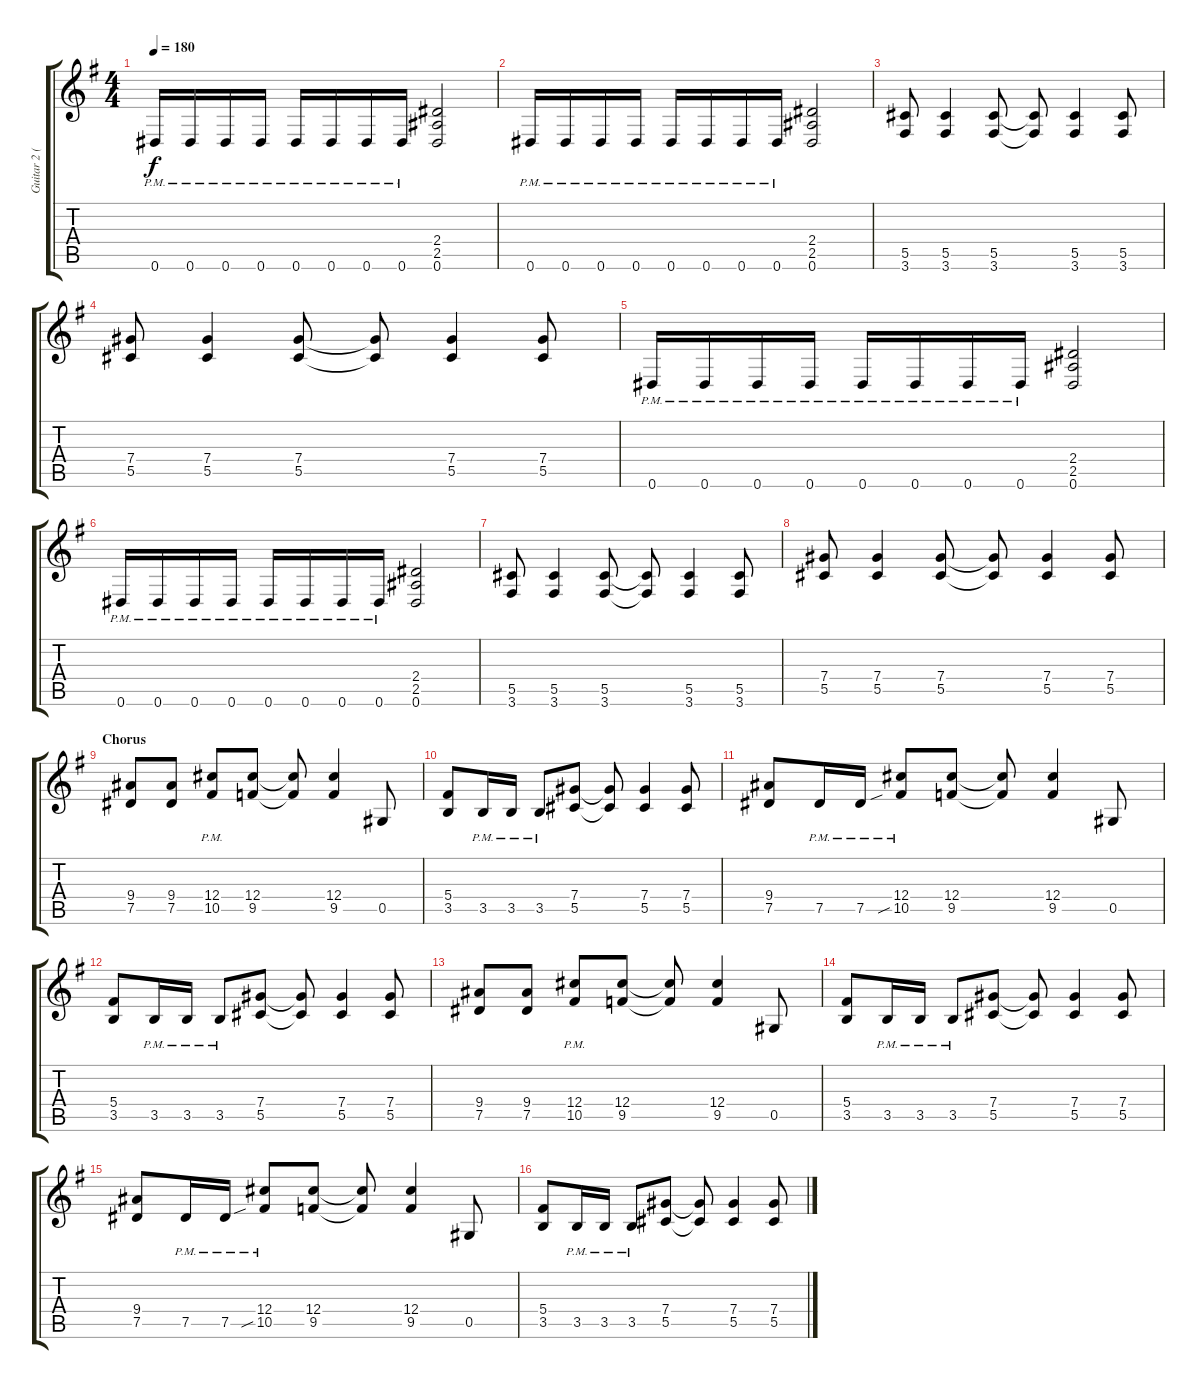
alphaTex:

\track ("Guitar 2 (Dave)" "Guitar 2 (") {instrument distortionguitar}
\staff {score tabs}
\tuning (Eb4 Bb3 Gb3 Db3 Ab2 Eb2) {hide}
\ts (4 4)
\tempo 180
\clef g2
\ks g
0.6{pm}.16{dy f} 0.6{pm}.16 0.6{pm}.16 0.6{pm}.16 0.6{pm}.16 0.6{pm}.16 0.6{pm}.16 0.6{pm}.16 (2.4 2.5 0.6).2 |
0.6{pm}.16 0.6{pm}.16 0.6{pm}.16 0.6{pm}.16 0.6{pm}.16 0.6{pm}.16 0.6{pm}.16 0.6{pm}.16 (2.4 2.5 0.6).2 |
(5.5 3.6).8 (5.5 3.6).4 (5.5 3.6).8 (5.5{t} 3.6{t}).8 (5.5 3.6).4 (5.5 3.6).8 |
(7.4 5.5).8 (7.4 5.5).4 (7.4 5.5).8 (7.4{t} 5.5{t}).8 (7.4 5.5).4 (7.4 5.5).8 |
0.6{pm}.16 0.6{pm}.16 0.6{pm}.16 0.6{pm}.16 0.6{pm}.16 0.6{pm}.16 0.6{pm}.16 0.6{pm}.16 (2.4 2.5 0.6).2 |
0.6{pm}.16 0.6{pm}.16 0.6{pm}.16 0.6{pm}.16 0.6{pm}.16 0.6{pm}.16 0.6{pm}.16 0.6{pm}.16 (2.4 2.5 0.6).2 |
(5.5 3.6).8 (5.5 3.6).4 (5.5 3.6).8 (5.5{t} 3.6{t}).8 (5.5 3.6).4 (5.5 3.6).8 |
(7.4 5.5).8 (7.4 5.5).4 (7.4 5.5).8 (7.4{t} 5.5{t}).8 (7.4 5.5).4 (7.4 5.5).8 |
\section ("" "Chorus")
(9.4 7.5).8 (9.4 7.5).8 (12.4{pm} 10.5{pm}).8 (12.4 9.5).8 (12.4{t} 9.5{t}).8 (12.4 9.5).4 0.5.8 |
(5.4 3.5).8 3.5{pm}.16 3.5{pm}.16 3.5{pm}.8 (7.4 5.5).8 (7.4{t} 5.5{t}).8 (7.4 5.5).4 (7.4 5.5).8 |
(9.4 7.5).8 7.5{pm}.16 7.5{pm}.16 (12.4{pm} 10.5{sib pm}).8 (12.4 9.5).8 (12.4{t} 9.5{t}).8 (12.4 9.5).4 0.5.8 |
(5.4 3.5).8 3.5{pm}.16 3.5{pm}.16 3.5{pm}.8 (7.4 5.5).8 (7.4{t} 5.5{t}).8 (7.4 5.5).4 (7.4 5.5).8 |
(9.4 7.5).8 (9.4 7.5).8 (12.4{pm} 10.5{pm}).8 (12.4 9.5).8 (12.4{t} 9.5{t}).8 (12.4 9.5).4 0.5.8 |
(5.4 3.5).8 3.5{pm}.16 3.5{pm}.16 3.5{pm}.8 (7.4 5.5).8 (7.4{t} 5.5{t}).8 (7.4 5.5).4 (7.4 5.5).8 |
(9.4 7.5).8 7.5{pm}.16 7.5{pm}.16 (12.4{pm} 10.5{sib pm}).8 (12.4 9.5).8 (12.4{t} 9.5{t}).8 (12.4 9.5).4 0.5.8 |
(5.4 3.5).8 3.5{pm}.16 3.5{pm}.16 3.5{pm}.8 (7.4 5.5).8 (7.4{t} 5.5{t}).8 (7.4 5.5).4 (7.4 5.5).8
